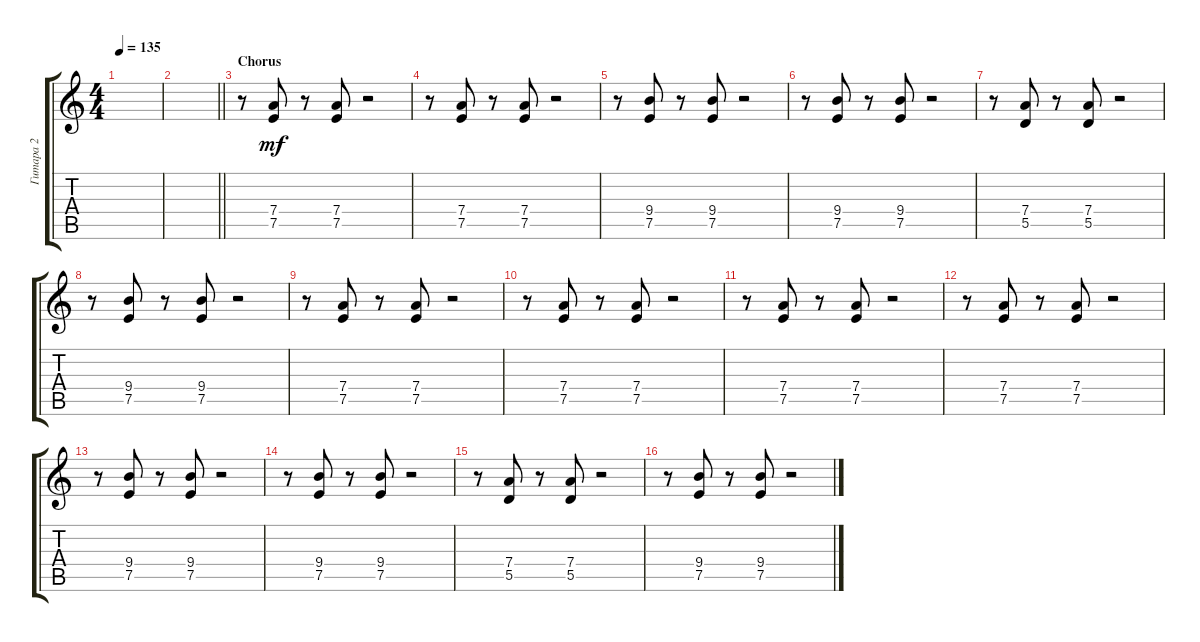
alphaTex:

\track ("Гитара 2" "Гитара 2") {instrument acousticguitarsteel}
\staff {score tabs}
\tuning (E4 B3 G3 D3 A2 E2) {hide}
\ts (4 4)
\tempo 135
\clef g2
\ks c
|
\barLineRight lightlight
|
\section ("" "Chorus")
r.8 (7.4 7.5).8{dy mf} r.8 (7.4 7.5).8 r.2 |
r.8 (7.4 7.5).8 r.8 (7.4 7.5).8 r.2 |
r.8 (9.4 7.5).8 r.8 (9.4 7.5).8 r.2 |
r.8 (9.4 7.5).8 r.8 (9.4 7.5).8 r.2 |
r.8 (7.4 5.5).8 r.8 (7.4 5.5).8 r.2 |
r.8 (9.4 7.5).8 r.8 (9.4 7.5).8 r.2 |
r.8 (7.4 7.5).8 r.8 (7.4 7.5).8 r.2 |
r.8 (7.4 7.5).8 r.8 (7.4 7.5).8 r.2 |
r.8 (7.4 7.5).8 r.8 (7.4 7.5).8 r.2 |
r.8 (7.4 7.5).8 r.8 (7.4 7.5).8 r.2 |
r.8 (9.4 7.5).8 r.8 (9.4 7.5).8 r.2 |
r.8 (9.4 7.5).8 r.8 (9.4 7.5).8 r.2 |
r.8 (7.4 5.5).8 r.8 (7.4 5.5).8 r.2 |
r.8 (9.4 7.5).8 r.8 (9.4 7.5).8 r.2
